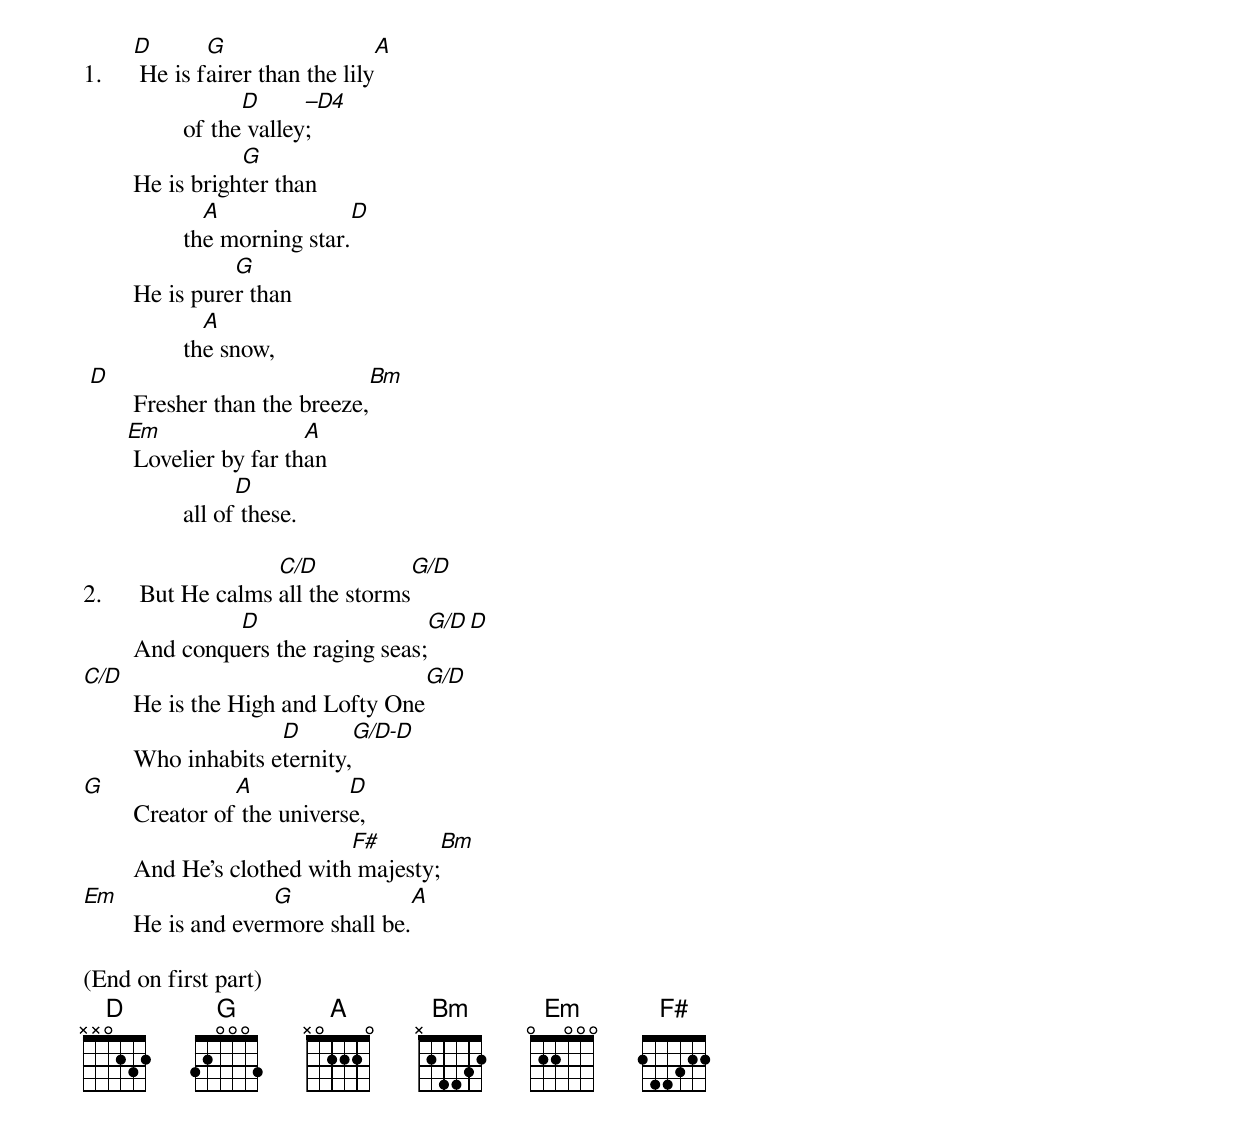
       D       G                          A
1.	He is fairer than the lily
                      D      –D4
		of the valley;
                   G
	He is brighter than
                  A               D
		the morning star.
                  G
	He is purer than
                  A
		the snow,
 D                                      Bm
	Fresher than the breeze,
       Em                 A
	Lovelier by far than
                      D
		all of these.

                     C/D                      G/D
2.	But He calms all the storms
                 D                            G/D   D
	And conquers the raging seas;
C/D                                       G/D
	He is the High and Lofty One
                      D                G/D-D
	Who inhabits eternity,
G                 A           D
	Creator of the universe,
                             F#                               Bm
	And He’s clothed with majesty;
Em                    G                            A
	He is and evermore shall be.

(End on first part)
